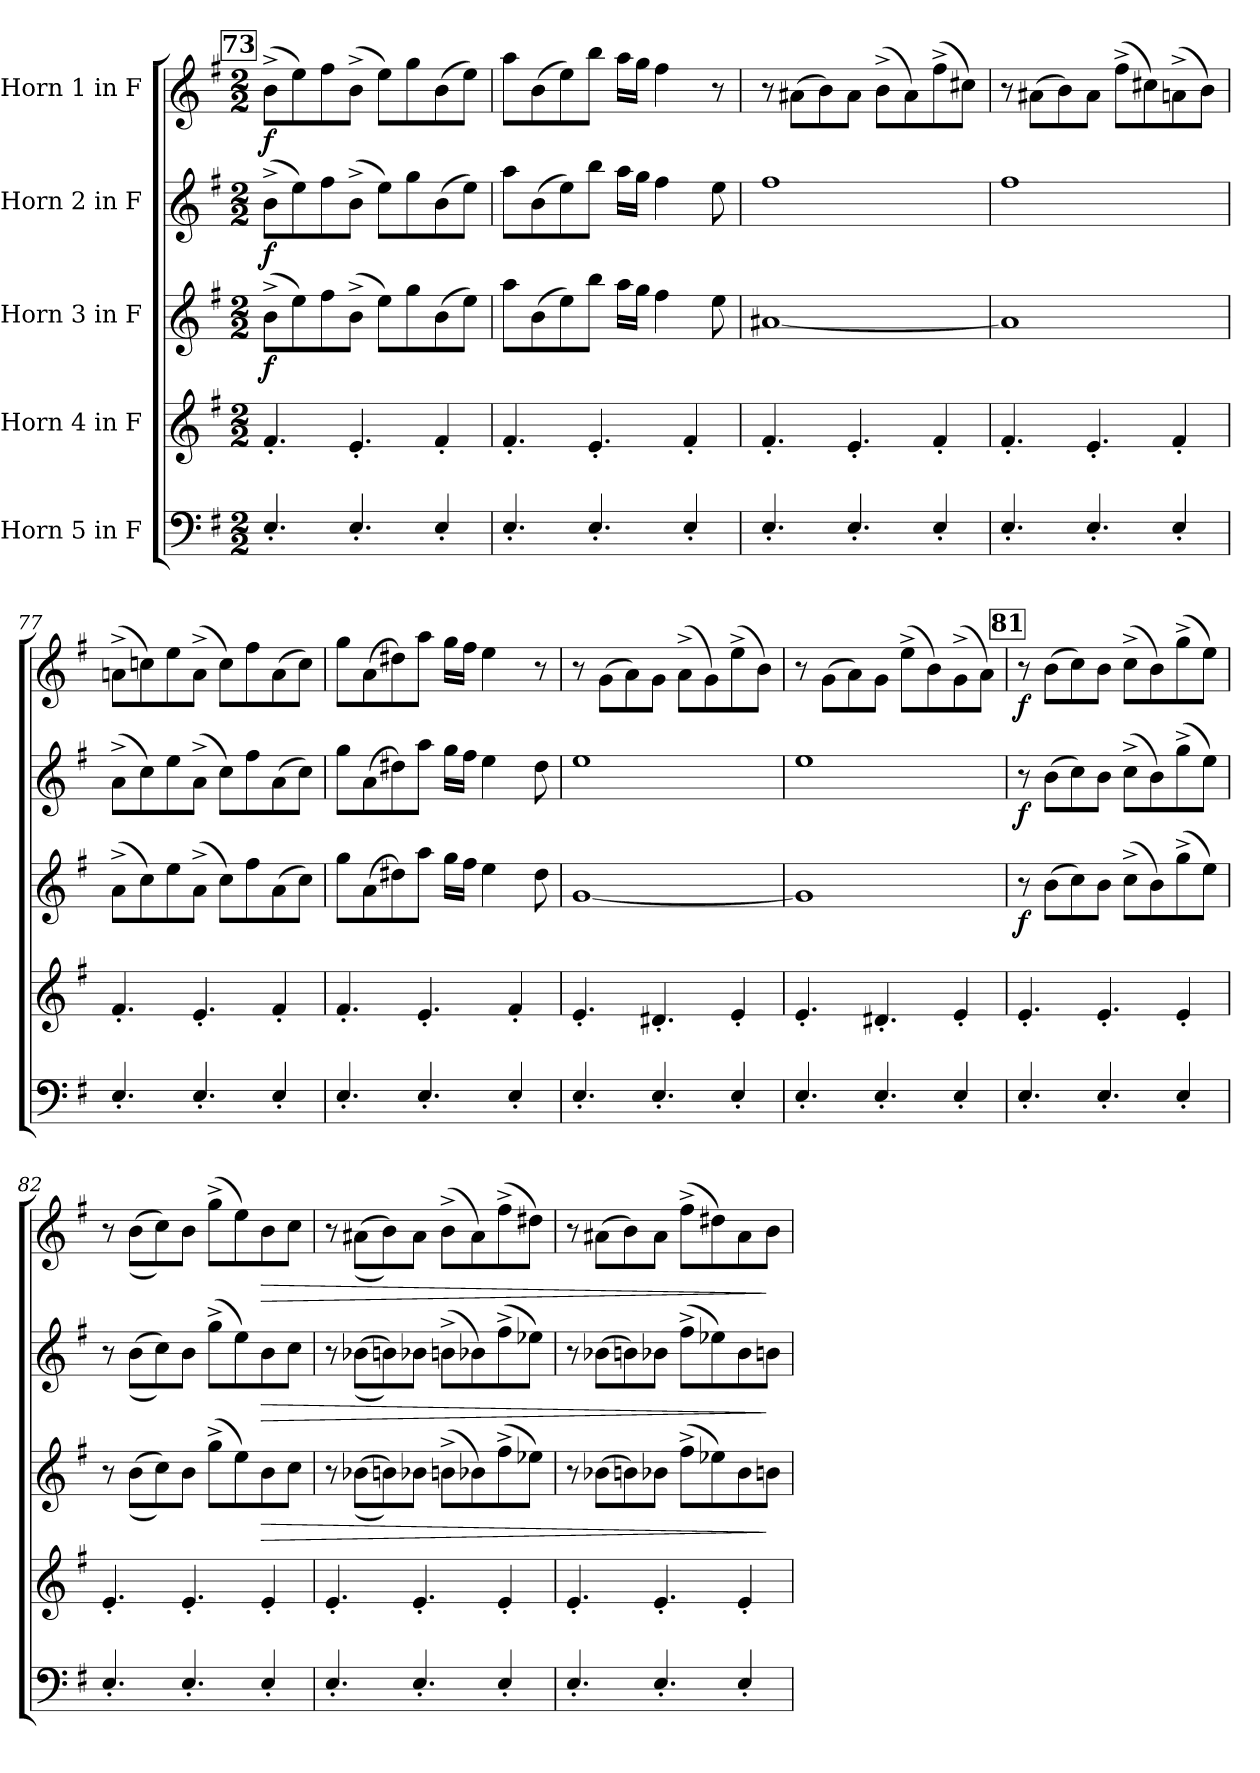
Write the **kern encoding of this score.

**kern	**kern	**kern	**dynam	**kern	**dynam	**kern	**dynam
*part5	*part4	*part3	*part3	*part2	*part2	*part1	*part1
*staff5	*staff4	*staff3	*staff3	*staff2	*staff2	*staff1	*staff1
*I"Horn 5 in F	*I"Horn 4 in F	*I"Horn 3 in F	*	*I"Horn 2 in F	*	*I"Horn 1 in F	*
*clefF4	*clefG2	*clefG2	*	*clefG2	*	*clefG2	*
*ITrd4c7	*ITrd4c7	*ITrd4c7	*	*ITrd4c7	*	*ITrd4c7	*
*k[]	*k[]	*k[]	*	*k[]	*	*k[]	*
*M2/2	*M2/2	*M2/2	*	*M2/2	*	*M2/2	*
!!LO:REH:place=s1:a:B:fs=14:t=73
=73	=73	=73	=73	=73	=73	=73	=73
!	!	!	!LO:DY:b	!	!LO:DY:b	!	!LO:DY:b
4.AA'/	4.B'/	(>8e^\L	f	(>8e^\L	f	(>8e^\L	f
.	.	8a\)	.	8a\)	.	8a\)	.
.	.	8b\	.	8b\	.	8b\	.
4.AA'/	4.A'/	(>8e^\J	.	(>8e^\J	.	(>8e^\J	.
.	.	8a\L)	.	8a\L)	.	8a\L)	.
.	.	8cc\	.	8cc\	.	8cc\	.
4AA'/	4B'/	(>8e\	.	(>8e\	.	(>8e\	.
.	.	8a\J)	.	8a\J)	.	8a\J)	.
!!LO:LB:g=z
=74	=74	=74	=74	=74	=74	=74	=74
4.AA'/	4.B'/	8dd\L	.	8dd\L	.	8dd\L	.
.	.	(>8e\	.	(>8e\	.	(>8e\	.
.	.	8a\)	.	8a\)	.	8a\)	.
4.AA'/	4.A'/	8ee\J	.	8ee\J	.	8ee\J	.
.	.	16dd\LL	.	16dd\LL	.	16dd\LL	.
.	.	16cc\JJ	.	16cc\JJ	.	16cc\JJ	.
.	.	4b\	.	4b\	.	4b\	.
4AA'/	4B'/	.	.	.	.	.	.
.	.	8a\	.	8a\	.	8r	.
=75	=75	=75	=75	=75	=75	=75	=75
4.AA'/	4.B'/	[1d#X	.	1b	.	8r	.
.	.	.	.	.	.	(>8d#X\L	.
.	.	.	.	.	.	8e\)	.
4.AA'/	4.A'/	.	.	.	.	8d#\J	.
.	.	.	.	.	.	(>8e^\L	.
.	.	.	.	.	.	8d#\)	.
4AA'/	4B'/	.	.	.	.	(>8b^\	.
.	.	.	.	.	.	8f#X\J)	.
=76	=76	=76	=76	=76	=76	=76	=76
4.AA'/	4.B'/	1d#]	.	1b	.	8r	.
.	.	.	.	.	.	(>8d#X\L	.
.	.	.	.	.	.	8e\)	.
4.AA'/	4.A'/	.	.	.	.	8d#\J	.
.	.	.	.	.	.	(>8b^\L	.
.	.	.	.	.	.	8f#X\)	.
4AA'/	4B'/	.	.	.	.	(>8dn^\	.
.	.	.	.	.	.	8e\J)	.
=77	=77	=77	=77	=77	=77	=77	=77
4.AA'/	4.B'/	(>8d^\L	.	(>8d^\L	.	(>8dn^\L	.
.	.	8f\)	.	8f\)	.	8fn\)	.
.	.	8a\	.	8a\	.	8a\	.
4.AA'/	4.A'/	(>8d^\J	.	(>8d^\J	.	(>8d^\J	.
.	.	8f\L)	.	8f\L)	.	8f\L)	.
.	.	8b\	.	8b\	.	8b\	.
4AA'/	4B'/	(>8d\	.	(>8d\	.	(>8d\	.
.	.	8f\J)	.	8f\J)	.	8f\J)	.
!!LO:PB:g=z
=78	=78	=78	=78	=78	=78	=78	=78
4.AA'/	4.B'/	8cc\L	.	8cc\L	.	8cc\L	.
.	.	(>8d\	.	(>8d\	.	(>8d\	.
.	.	8g#X\)	.	8g#X\)	.	8g#X\)	.
4.AA'/	4.A'/	8dd\J	.	8dd\J	.	8dd\J	.
.	.	16cc\LL	.	16cc\LL	.	16cc\LL	.
.	.	16b\JJ	.	16b\JJ	.	16b\JJ	.
.	.	4a\	.	4a\	.	4a\	.
4AA'/	4B'/	.	.	.	.	.	.
.	.	8g#\	.	8g#\	.	8r	.
=79	=79	=79	=79	=79	=79	=79	=79
4.AA'/	4.A'/	[1c	.	1a	.	8r	.
.	.	.	.	.	.	(>8c\L	.
.	.	.	.	.	.	8d\)	.
4.AA'/	4.G#X'/	.	.	.	.	8c\J	.
.	.	.	.	.	.	(>8d^\L	.
.	.	.	.	.	.	8c\)	.
4AA'/	4A'/	.	.	.	.	(>8a^\	.
.	.	.	.	.	.	8e\J)	.
=80	=80	=80	=80	=80	=80	=80	=80
4.AA'/	4.A'/	1c]	.	1a	.	8r	.
.	.	.	.	.	.	(>8c\L	.
.	.	.	.	.	.	8d\)	.
4.AA'/	4.G#X'/	.	.	.	.	8c\J	.
.	.	.	.	.	.	(>8a^\L	.
.	.	.	.	.	.	8e\)	.
4AA'/	4A'/	.	.	.	.	(>8c^\	.
.	.	.	.	.	.	8d\J)	.
!!LO:REH:place=s1:a:B:fs=14:t=81
=81	=81	=81	=81	=81	=81	=81	=81
!	!	!	!LO:DY:b	!	!LO:DY:b	!	!LO:DY:b
4.AA'/	4.A'/	8r	f	8r	f	8r	f
.	.	(>8e\L	.	(>8e\L	.	(>8e\L	.
.	.	8f\)	.	8f\)	.	8f\)	.
4.AA'/	4.A'/	8e\J	.	8e\J	.	8e\J	.
.	.	(>8f^\L	.	(>8f^\L	.	(>8f^\L	.
.	.	8e\)	.	8e\)	.	8e\)	.
4AA'/	4A'/	(>8cc^\	.	(>8cc^\	.	(>8cc^\	.
.	.	8a\J)	.	8a\J)	.	8a\J)	.
=82	=82	=82	=82	=82	=82	=82	=82
4.AA'/	4.A'/	8r	.	8r	.	8r	.
.	.	(>(>8e\L	.	(>(>8e\L	.	(>(>8e\L	.
.	.	8f\))	.	8f\))	.	8f\))	.
4.AA'/	4.A'/	8e\J	.	8e\J	.	8e\J	.
.	.	(>8cc^\L	.	(>8cc^\L	.	(>8cc^\L	.
.	.	8a\)	.	8a\)	.	8a\)	.
!	!	!	!LO:HP:b	!	!LO:HP:b	!	!LO:HP:b
4AA'/	4A'/	8e\	>	8e\	>	8e\	>
.	.	8f\J	.	8f\J	.	8f\J	.
!!LO:LB:g=z
=83	=83	=83	=83	=83	=83	=83	=83
4.AA'/	4.A'/	8r	.	8r	.	8r	.
.	.	(>(>8e-X\L	.	(>(>8e-X\L	.	(>(>8d#X\L	.
.	.	8en\))	.	8en\))	.	8e\))	.
4.AA'/	4.A'/	8e-X\J	.	8e-X\J	.	8d#\J	.
.	.	(>8en^\L	.	(>8en^\L	.	(>8e^\L	.
.	.	8e-X\)	.	8e-X\)	.	8d#\)	.
4AA'/	4A'/	(>8b^\	.	(>8b^\	.	(>8b^\	.
.	.	8a-X\J)	.	8a-X\J)	.	8g#X\J)	.
=84	=84	=84	=84	=84	=84	=84	=84
4.AA'/	4.A'/	8r	.	8r	.	8r	.
.	.	(>8e-X\L	.	(>8e-X\L	.	(>8d#X\L	.
.	.	8en\)	.	8en\)	.	8e\)	.
4.AA'/	4.A'/	8e-X\J	.	8e-X\J	.	8d#\J	.
.	.	(>8b^\L	.	(>8b^\L	.	(>8b^\L	.
.	.	8a-X\)	.	8a-X\)	.	8g#X\)	.
4AA'/	4A'/	8e-\	.	8e-\	.	8d#\	.
.	.	8en\J	]	8en\J	]	8e\J	]
=	=	=	=	=	=	=	=
*-	*-	*-	*-	*-	*-	*-	*-
